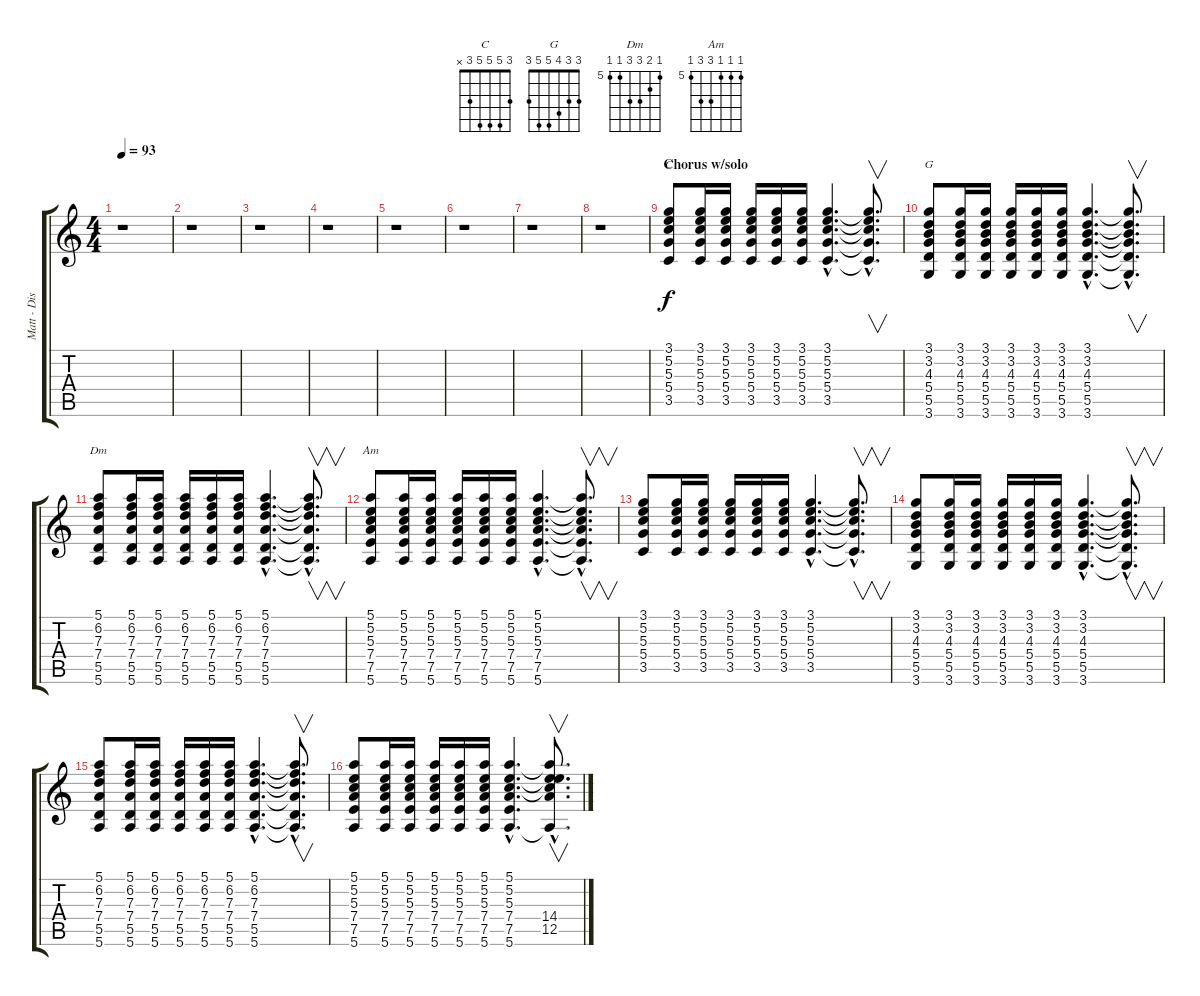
\track ("Matt - Distortion" "Matt - Dis") {instrument distortionguitar}
\staff {score tabs}
\tuning (E4 B3 G3 D3 A2 E2) {hide}
\chord ("C" 3 5 5 5 3 x)
\chord ("G" 3 3 4 5 5 3)
\chord ("Dm" 5 6 7 7 5 5) {firstfret 5}
\chord ("Am" 5 5 5 7 7 5) {firstfret 5}
\ts (4 4)
\tempo 93
\clef g2
\ks c
r.1{dy f} |
r.1 |
r.1 |
r.1 |
r.1 |
r.1 |
r.1 |
r.1 |
\section ("" "Chorus w/solo")
(3.1 5.2 5.3 5.4 3.5).8{ch "C"} (3.1 5.2 5.3 5.4 3.5).16 (3.1 5.2 5.3 5.4 3.5).16 (3.1 5.2 5.3 5.4 3.5).16 (3.1 5.2 5.3 5.4 3.5).16 (3.1 5.2 5.3 5.4 3.5).16 (3.1{hac} 5.2{hac} 5.3{hac} 5.4{hac} 3.5{hac}).4{d} (3.1{hac t} 5.2{hac t} 5.3{hac t} 5.4{hac t} 3.5{hac t}).8{v d} |
(3.1 3.2 4.3 5.4 5.5 3.6).8{ch "G"} (3.1 3.2 4.3 5.4 5.5 3.6).16 (3.1 3.2 4.3 5.4 5.5 3.6).16 (3.1 3.2 4.3 5.4 5.5 3.6).16 (3.1 3.2 4.3 5.4 5.5 3.6).16 (3.1 3.2 4.3 5.4 5.5 3.6).16 (3.1{hac} 3.2{hac} 4.3{hac} 5.4{hac} 5.5{hac} 3.6{hac}).4{d} (3.1{hac t} 3.2{hac t} 4.3{hac t} 5.4{hac t} 5.5{hac t} 3.6{hac t}).8{v d} |
(5.1 6.2 7.3 7.4 5.5 5.6).8{ch "Dm"} (5.1 6.2 7.3 7.4 5.5 5.6).16 (5.1 6.2 7.3 7.4 5.5 5.6).16 (5.1 6.2 7.3 7.4 5.5 5.6).16 (5.1 6.2 7.3 7.4 5.5 5.6).16 (5.1 6.2 7.3 7.4 5.5 5.6).16 (5.1{hac} 6.2{hac} 7.3{hac} 7.4{hac} 5.5{hac} 5.6{hac}).4{d} (5.1{hac t} 6.2{hac t} 7.3{hac t} 7.4{hac t} 5.5{hac t} 5.6{hac t}).8{v d} |
(5.1 5.2 5.3 7.4 7.5 5.6).8{ch "Am"} (5.1 5.2 5.3 7.4 7.5 5.6).16 (5.1 5.2 5.3 7.4 7.5 5.6).16 (5.1 5.2 5.3 7.4 7.5 5.6).16 (5.1 5.2 5.3 7.4 7.5 5.6).16 (5.1 5.2 5.3 7.4 7.5 5.6).16 (5.1{hac} 5.2{hac} 5.3{hac} 7.4{hac} 7.5{hac} 5.6{hac}).4{d} (5.1{hac t} 5.2{hac t} 5.3{hac t} 7.4{hac t} 7.5{hac t} 5.6{hac t}).8{v d} |
(3.1 5.2 5.3 5.4 3.5).8 (3.1 5.2 5.3 5.4 3.5).16 (3.1 5.2 5.3 5.4 3.5).16 (3.1 5.2 5.3 5.4 3.5).16 (3.1 5.2 5.3 5.4 3.5).16 (3.1 5.2 5.3 5.4 3.5).16 (3.1{hac} 5.2{hac} 5.3{hac} 5.4{hac} 3.5{hac}).4{d} (3.1{hac t} 5.2{hac t} 5.3{hac t} 5.4{hac t} 3.5{hac t}).8{v d} |
(3.1 3.2 4.3 5.4 5.5 3.6).8 (3.1 3.2 4.3 5.4 5.5 3.6).16 (3.1 3.2 4.3 5.4 5.5 3.6).16 (3.1 3.2 4.3 5.4 5.5 3.6).16 (3.1 3.2 4.3 5.4 5.5 3.6).16 (3.1 3.2 4.3 5.4 5.5 3.6).16 (3.1{hac} 3.2{hac} 4.3{hac} 5.4{hac} 5.5{hac} 3.6{hac}).4{d} (3.1{hac t} 3.2{hac t} 4.3{hac t} 5.4{hac t} 5.5{hac t} 3.6{hac t}).8{v d} |
(5.1 6.2 7.3 7.4 5.5 5.6).8 (5.1 6.2 7.3 7.4 5.5 5.6).16 (5.1 6.2 7.3 7.4 5.5 5.6).16 (5.1 6.2 7.3 7.4 5.5 5.6).16 (5.1 6.2 7.3 7.4 5.5 5.6).16 (5.1 6.2 7.3 7.4 5.5 5.6).16 (5.1{hac} 6.2{hac} 7.3{hac} 7.4{hac} 5.5{hac} 5.6{hac}).4{d} (5.1{hac t} 6.2{hac t} 7.3{hac t} 7.4{hac t} 5.5{hac t} 5.6{hac t}).8{v d} |
(5.1 5.2 5.3 7.4 7.5 5.6).8 (5.1 5.2 5.3 7.4 7.5 5.6).16 (5.1 5.2 5.3 7.4 7.5 5.6).16 (5.1 5.2 5.3 7.4 7.5 5.6).16 (5.1 5.2 5.3 7.4 7.5 5.6).16 (5.1 5.2 5.3 7.4 7.5 5.6).16 (5.1{hac} 5.2{hac} 5.3{hac} 7.4{hac} 7.5{hac} 5.6{hac}).4{d} (5.1{hac t} 5.2{hac t} 5.3{hac t} 14.4{hac} 12.5{hac} 5.6{hac t}).8{v d}
